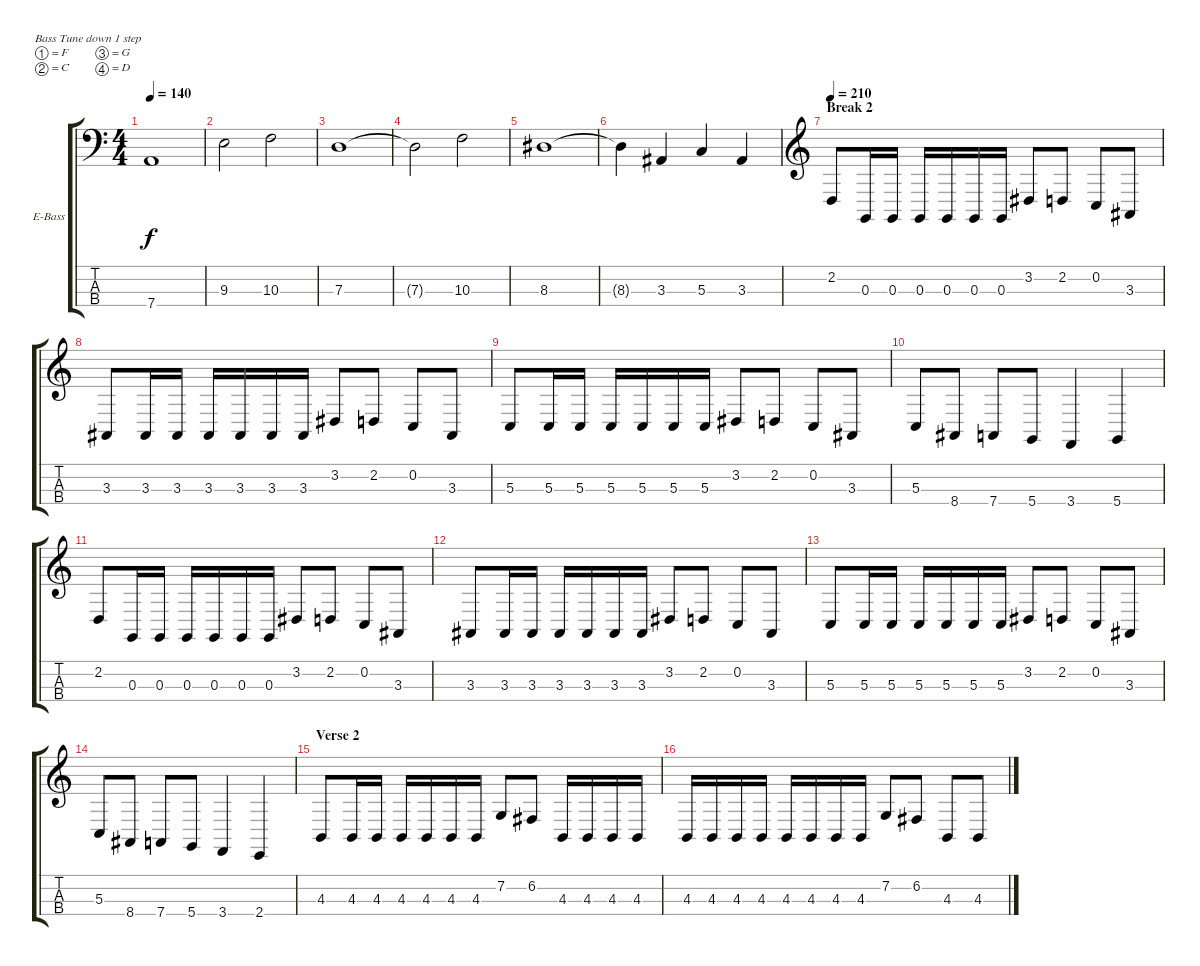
\defaultSystemsLayout 4
\bracketExtendMode groupsimilarinstruments
\firstSystemTrackNameOrientation horizontal
\otherSystemsTrackNameOrientation horizontal
\track ("Christian" "E-Bass") {instrument electricbassfinger}
\staff {score tabs}
\tuning (F2 C2 G1 D1)
\ts (4 4)
\tempo 140
\clef f4
\scale
0.5
\ks c
7.4.1{dy f} |
\scale
0.5 9.3.2 10.3.2 |
\scale
0.5 7.3.1 |
\scale
0.5 7.3{t}.2 10.3.2 |
\scale
0.5 8.3.1 |
\scale
0.5 8.3{t}.4 3.3.4 5.3.4 3.3.4 |
\section ("" "Break 2")
\tempo 210
\clef g2
\scale
0.5 2.2.8 0.3.16 0.3.16 0.3.16 0.3.16 0.3.16 0.3.16 3.2.8 2.2.8 0.2.8 3.3.8 |
\scale
0.5 3.3.8 3.3.16 3.3.16 3.3.16 3.3.16 3.3.16 3.3.16 3.2.8 2.2.8 0.2.8 3.3.8 |
\scale
0.5 5.3.8 5.3.16 5.3.16 5.3.16 5.3.16 5.3.16 5.3.16 3.2.8 2.2.8 0.2.8 3.3.8 |
\scale
0.5 5.3.8 8.4.8 7.4.8 5.4.8 3.4.4 5.4.4 |
\scale
0.5 2.2.8 0.3.16 0.3.16 0.3.16 0.3.16 0.3.16 0.3.16 3.2.8 2.2.8 0.2.8 3.3.8 |
\scale
0.5 3.3.8 3.3.16 3.3.16 3.3.16 3.3.16 3.3.16 3.3.16 3.2.8 2.2.8 0.2.8 3.3.8 |
\scale
0.5 5.3.8 5.3.16 5.3.16 5.3.16 5.3.16 5.3.16 5.3.16 3.2.8 2.2.8 0.2.8 3.3.8 |
\scale
0.5 5.3.8 8.4.8 7.4.8 5.4.8 3.4.4 2.4.4 |
\section ("" "Verse 2")
\scale
0.5 4.3.8 4.3.16 4.3.16 4.3.16 4.3.16 4.3.16 4.3.16 7.2.8 6.2.8 4.3.16 4.3.16 4.3.16 4.3.16 |
\scale
0.5 4.3.16 4.3.16 4.3.16 4.3.16 4.3.16 4.3.16 4.3.16 4.3.16 7.2.8 6.2.8 4.3.8 4.3.8
